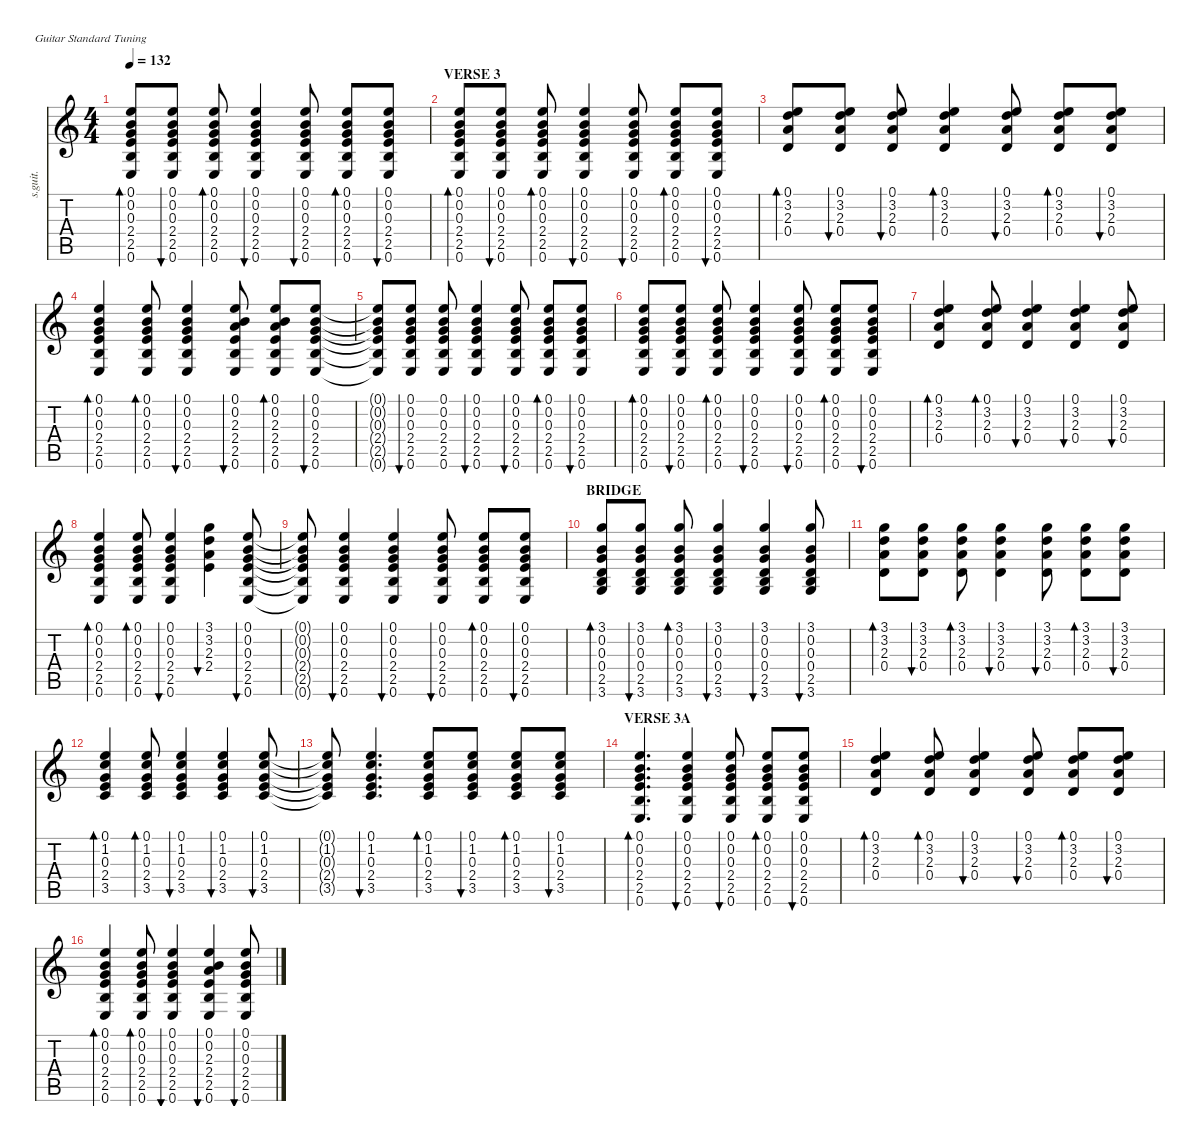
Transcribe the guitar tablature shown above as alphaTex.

\defaultSystemsLayout 4
\hideDynamics
\bracketExtendMode nobrackets
\otherSystemsTrackNameOrientation horizontal
\track ("Gtr.4 Ac." "s.guit.") {instrument acousticguitarsteel}
\staff {score tabs}
\tuning (E4 B3 G3 D3 A2 E2)
\ts (4 4)
\tempo 132
\clef g2
\ks c
(0.1 0.2 0.3 2.4 2.5 0.6).8{bd 60 dy f beam Up} (0.1 0.2 0.3 2.4 2.5 0.6).8{bu 30 beam Up} (0.1 0.2 0.3 2.4 2.5 0.6).8{bd 30 beam Up} (0.1 0.2 0.3 2.4 2.5 0.6).4{bu 30 beam Up} (0.1 0.2 0.3 2.4 2.5 0.6).8{bu 60 beam Up} (0.1 0.2 0.3 2.4 2.5 0.6).8{bd 30 beam Up} (0.1 0.2 0.3 2.4 2.5 0.6).8{bu 30 beam Up} |
\section ("" "VERSE 3")
(0.1 0.2 0.3 2.4 2.5 0.6).8{bd 60 beam Up} (0.1 0.2 0.3 2.4 2.5 0.6).8{bu 30 beam Up} (0.1 0.2 0.3 2.4 2.5 0.6).8{bd 30 beam Up} (0.1 0.2 0.3 2.4 2.5 0.6).4{bu 30 beam Up} (0.1 0.2 0.3 2.4 2.5 0.6).8{bu 60 beam Up} (0.1 0.2 0.3 2.4 2.5 0.6).8{bd 30 beam Up} (0.1 0.2 0.3 2.4 2.5 0.6).8{bu 30 beam Up} |
(0.1 3.2 2.3 0.4).8{bd 30 beam Up} (0.1 3.2 2.3 0.4).8{bu 60 beam Up} (0.1 3.2 2.3 0.4).8{bu 60 beam Up} (0.1 3.2 2.3 0.4).4{bd 60 beam Up} (0.1 3.2 2.3 0.4).8{bu 30 beam Up} (0.1 3.2 2.3 0.4).8{bd 30 beam Up} (0.1 3.2 2.3 0.4).8{bu 30 beam Up} |
(0.1 0.2 0.3 2.4 2.5 0.6).4{bd 60 beam Up} (0.1 0.2 0.3 2.4 2.5 0.6).8{bd 30 beam Up} (0.1 0.2 0.3 2.4 2.5 0.6).4{bu 30 beam Up} (0.1 0.2 2.3 2.4 2.5 0.6).8{bu 60 beam Up} (0.1 0.2 2.3 2.4 2.5 0.6).8{bd 60 beam Up} (0.1 0.2 0.3 2.4 2.5 0.6).8{bu 60 beam Up} |
(0.1{t} 0.2{t} 0.3{t} 2.4{t} 2.5{t} 0.6{t}).8{beam Up} (0.1 0.2 0.3 2.4 2.5 0.6).8{bu 30 beam Up} (0.1 0.2 0.3 2.4 2.5 0.6).8{beam Up} (0.1 0.2 0.3 2.4 2.5 0.6).4{bu 30 beam Up} (0.1 0.2 0.3 2.4 2.5 0.6).8{bu 60 beam Up} (0.1 0.2 0.3 2.4 2.5 0.6).8{bd 30 beam Up} (0.1 0.2 0.3 2.4 2.5 0.6).8{bu 30 beam Up} |
(0.1 0.2 0.3 2.4 2.5 0.6).8{bd 60 beam Up} (0.1 0.2 0.3 2.4 2.5 0.6).8{bu 30 beam Up} (0.1 0.2 0.3 2.4 2.5 0.6).8{bd 60 beam Up} (0.1 0.2 0.3 2.4 2.5 0.6).4{bu 30 beam Up} (0.1 0.2 0.3 2.4 2.5 0.6).8{bu 60 beam Up} (0.1 0.2 0.3 2.4 2.5 0.6).8{bd 30 beam Up} (0.1 0.2 0.3 2.4 2.5 0.6).8{bu 30 beam Up} |
(0.1 3.2 2.3 0.4).4{bd 30 beam Up} (0.1 3.2 2.3 0.4).8{bd 60 beam Up} (0.1 3.2 2.3 0.4).4{bu 60 beam Up} (0.1 3.2 2.3 0.4).4{bu 60 beam Up} (0.1 3.2 2.3 0.4).8{bu 30 beam Up} |
(0.1 0.2 0.3 2.4 2.5 0.6).4{bd 60 beam Up} (0.1 0.2 0.3 2.4 2.5 0.6).8{bd 30 beam Up} (0.1 0.2 0.3 2.4 2.5 0.6).4{bu 30 beam Up} (3.1 3.2 2.3 2.4).4{bu 60 dy ff beam Down} (0.1 0.2 0.3 2.4 2.5 0.6).8{bu 60 dy f beam Up} |
(0.1{t} 0.2{t} 0.3{t} 2.4{t} 2.5{t} 0.6{t}).8{beam Up} (0.1 0.2 0.3 2.4 2.5 0.6).4{bu 30 beam Up} (0.1 0.2 0.3 2.4 2.5 0.6).4{bu 30 beam Up} (0.1 0.2 0.3 2.4 2.5 0.6).8{bu 60 beam Up} (0.1 0.2 0.3 2.4 2.5 0.6).8{bd 30 beam Up} (0.1 0.2 0.3 2.4 2.5 0.6).8{bu 30 beam Up} |
\section ("" "BRIDGE")
(3.1 0.2 0.3 0.4 2.5 3.6).8{bd 60 beam Up} (3.1 0.2 0.3 0.4 2.5 3.6).8{bu 30 beam Up} (3.1 0.2 0.3 0.4 2.5 3.6).8{bd 30 beam Up} (3.1 0.2 0.3 0.4 2.5 3.6).4{bu 30 beam Up} (3.1 0.2 0.3 0.4 2.5 3.6).4{bu 30 beam Up} (3.1 0.2 0.3 0.4 2.5 3.6).8{bu 30 beam Up} |
(3.1 3.2 2.3 0.4).8{bd 60 beam Down} (3.1 3.2 2.3 0.4).8{bu 30 beam Down} (3.1 3.2 2.3 0.4).8{bd 30 beam Down} (3.1 3.2 2.3 0.4).4{bu 30 beam Down} (3.1 3.2 2.3 0.4).8{bu 60 beam Down} (3.1 3.2 2.3 0.4).8{bd 30 beam Down} (3.1 3.2 2.3 0.4).8{bu 30 beam Down} |
(0.1 1.2 0.3 2.4 3.5).4{bd 60 beam Up} (0.1 1.2 0.3 2.4 3.5).8{bd 30 beam Up} (0.1 1.2 0.3 2.4 3.5).4{bu 30 beam Up} (0.1 1.2 0.3 2.4 3.5).4{bu 30 beam Up} (0.1 1.2 0.3 2.4 3.5).8{bu 60 beam Up} |
(0.1{t} 1.2{t} 0.3{t} 2.4{t} 3.5{t}).8{beam Up} (0.1 1.2 0.3 2.4 3.5).4{d bu 30 beam Up} (0.1 1.2 0.3 2.4 3.5).8{bd 30 beam Up} (0.1 1.2 0.3 2.4 3.5).8{bu 30 beam Up} (0.1 1.2 0.3 2.4 3.5).8{bd 30 beam Up} (0.1 1.2 0.3 2.4 3.5).8{bu 30 beam Up} |
\section ("" "VERSE 3A")
(0.1 0.2 0.3 2.4 2.5 0.6).4{d bd 60 beam Up} (0.1 0.2 0.3 2.4 2.5 0.6).4{bu 30 beam Up} (0.1 0.2 0.3 2.4 2.5 0.6).8{bu 60 beam Up} (0.1 0.2 0.3 2.4 2.5 0.6).8{bd 30 beam Up} (0.1 0.2 0.3 2.4 2.5 0.6).8{bu 30 beam Up} |
(0.1 3.2 2.3 0.4).4{bd 30 beam Up} (0.1 3.2 2.3 0.4).8{bd 60 beam Up} (0.1 3.2 2.3 0.4).4{bu 60 beam Up} (0.1 3.2 2.3 0.4).8{bu 60 beam Up} (0.1 3.2 2.3 0.4).8{bd 30 beam Up} (0.1 3.2 2.3 0.4).8{bu 30 beam Up} |
(0.1 0.2 0.3 2.4 2.5 0.6).4{bd 60 beam Up} (0.1 0.2 0.3 2.4 2.5 0.6).8{bd 30 beam Up} (0.1 0.2 0.3 2.4 2.5 0.6).4{bu 30 beam Up} (0.1 0.2 2.3 2.4 2.5 0.6).4{bu 60 beam Up} (0.1 0.2 0.3 2.4 2.5 0.6).8{bu 60 beam Up}
